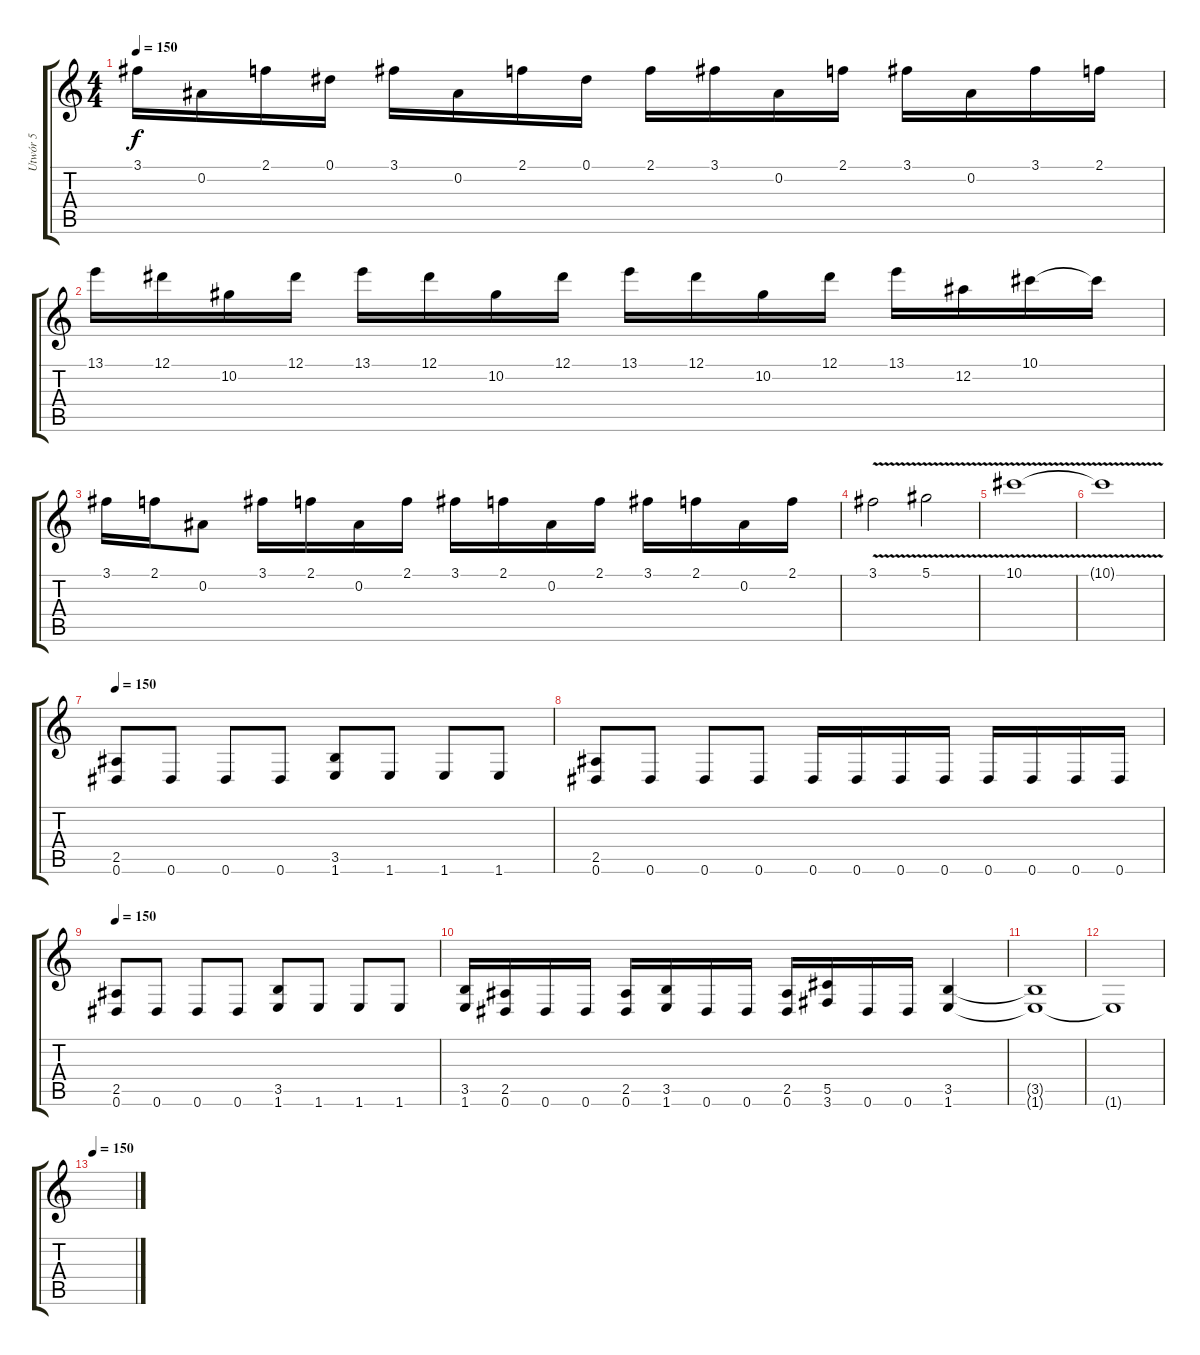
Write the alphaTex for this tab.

\track ("Utwór 5" "Utwór 5") {instrument distortionguitar}
\staff {score tabs}
\tuning (Eb4 Bb3 Gb3 Db3 Ab2 Eb2) {hide}
\ts (4 4)
\tempo 150
\clef g2
\ks c
3.1.16{dy f} 0.2.16 2.1.16 0.1.16 3.1.16 0.2.16 2.1.16 0.1.16 2.1.16 3.1.16 0.2.16 2.1.16 3.1.16 0.2.16 3.1.16 2.1.16 |
13.1.16 12.1.16 10.2.16 12.1.16 13.1.16 12.1.16 10.2.16 12.1.16 13.1.16 12.1.16 10.2.16 12.1.16 13.1.16 12.2.16 10.1.16 10.1{t}.16 |
3.1.16 2.1.16 0.2.8 3.1.16 2.1.16 0.2.16 2.1.16 3.1.16 2.1.16 0.2.16 2.1.16 3.1.16 2.1.16 0.2.16 2.1.16 |
3.1{v}.2 5.1{v}.2 |
10.1{v}.1 |
10.1{t}.1 |
\tempo 150
(2.5 0.6).8 0.6.8 0.6.8 0.6.8 (3.5 1.6).8 1.6.8 1.6.8 1.6.8 |
(2.5 0.6).8 0.6.8 0.6.8 0.6.8 0.6.16 0.6.16 0.6.16 0.6.16 0.6.16 0.6.16 0.6.16 0.6.16 |
\tempo 150
(2.5 0.6).8 0.6.8 0.6.8 0.6.8 (3.5 1.6).8 1.6.8 1.6.8 1.6.8 |
(3.5 1.6).16 (2.5 0.6).16 0.6.16 0.6.16 (2.5 0.6).16 (3.5 1.6).16 0.6.16 0.6.16 (2.5 0.6).16 (5.5 3.6).16 0.6.16 0.6.16 (3.5 1.6).4 |
(3.5{t} 1.6{t}).1 |
1.6{t}.1 |
\tempo 150
